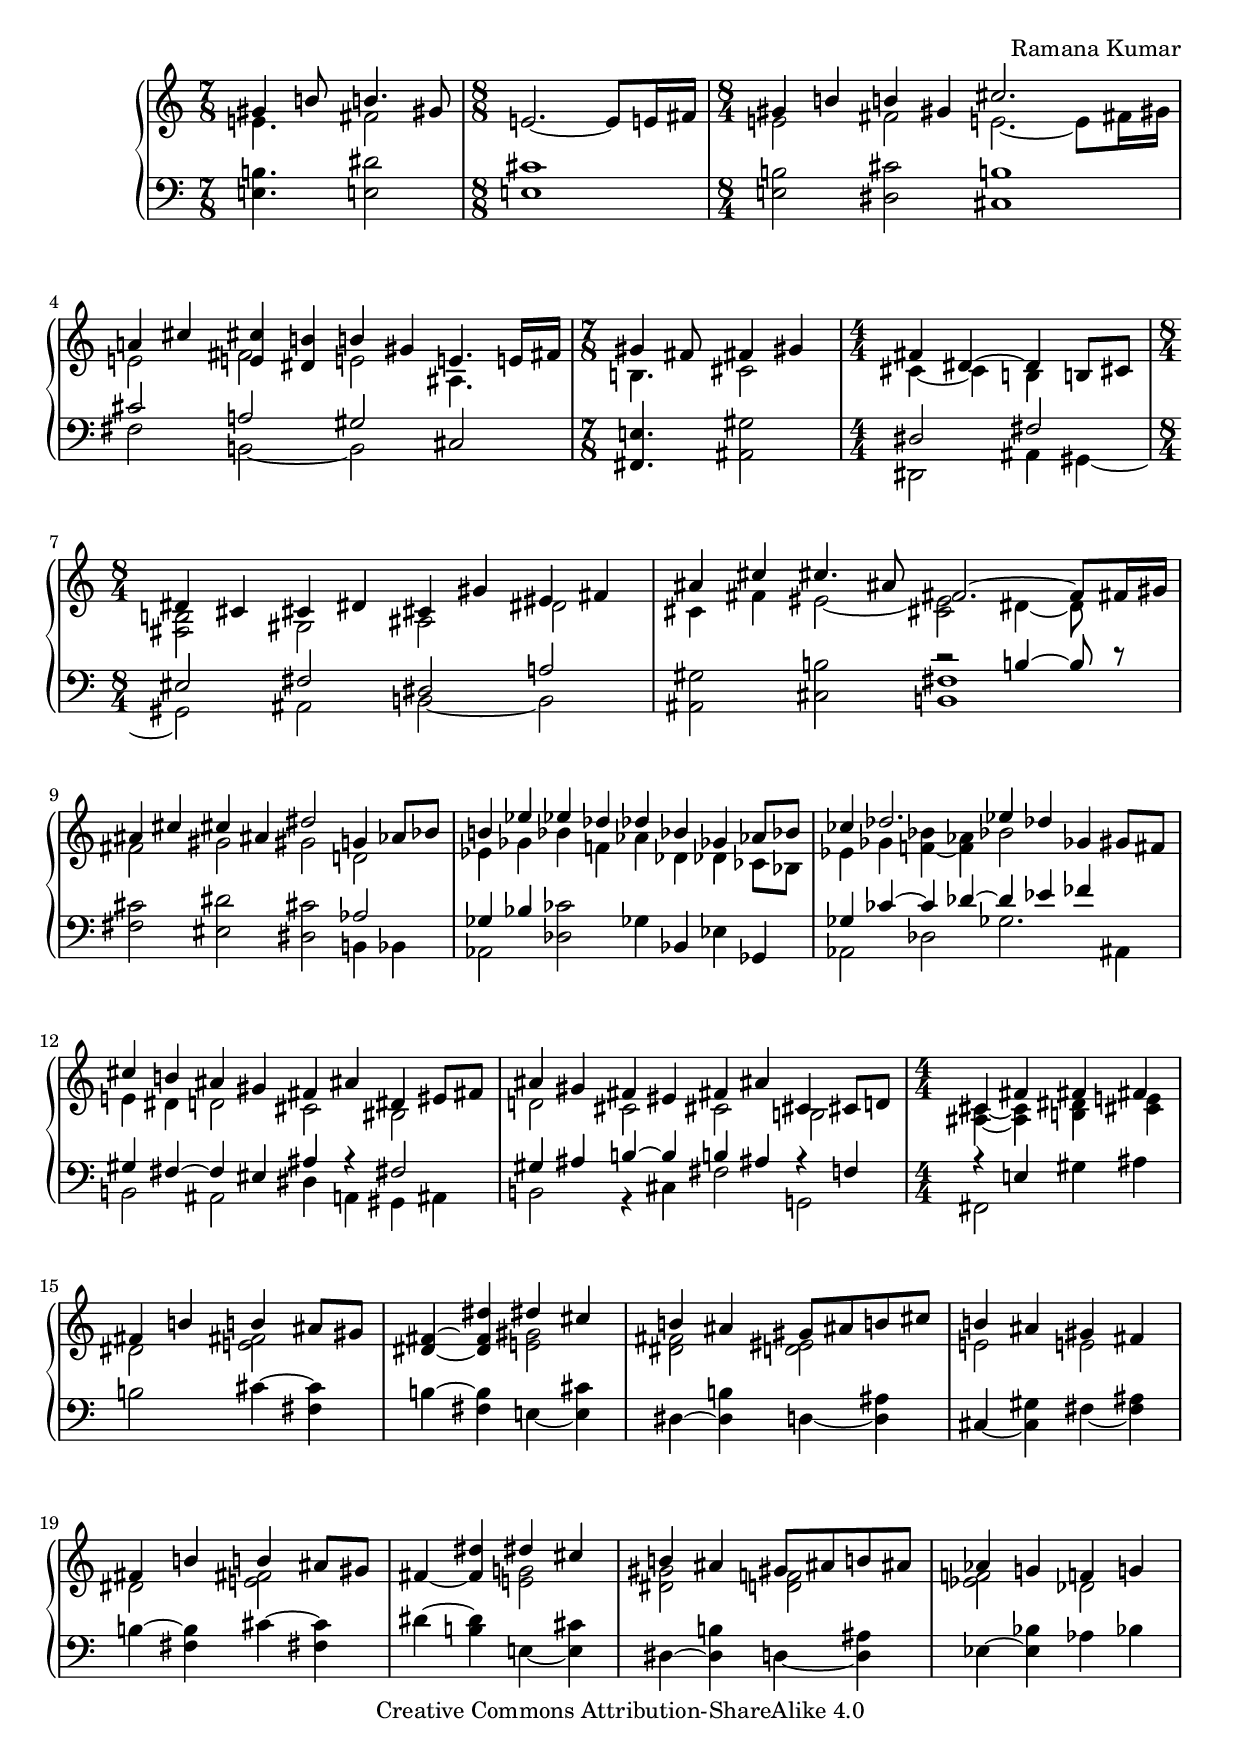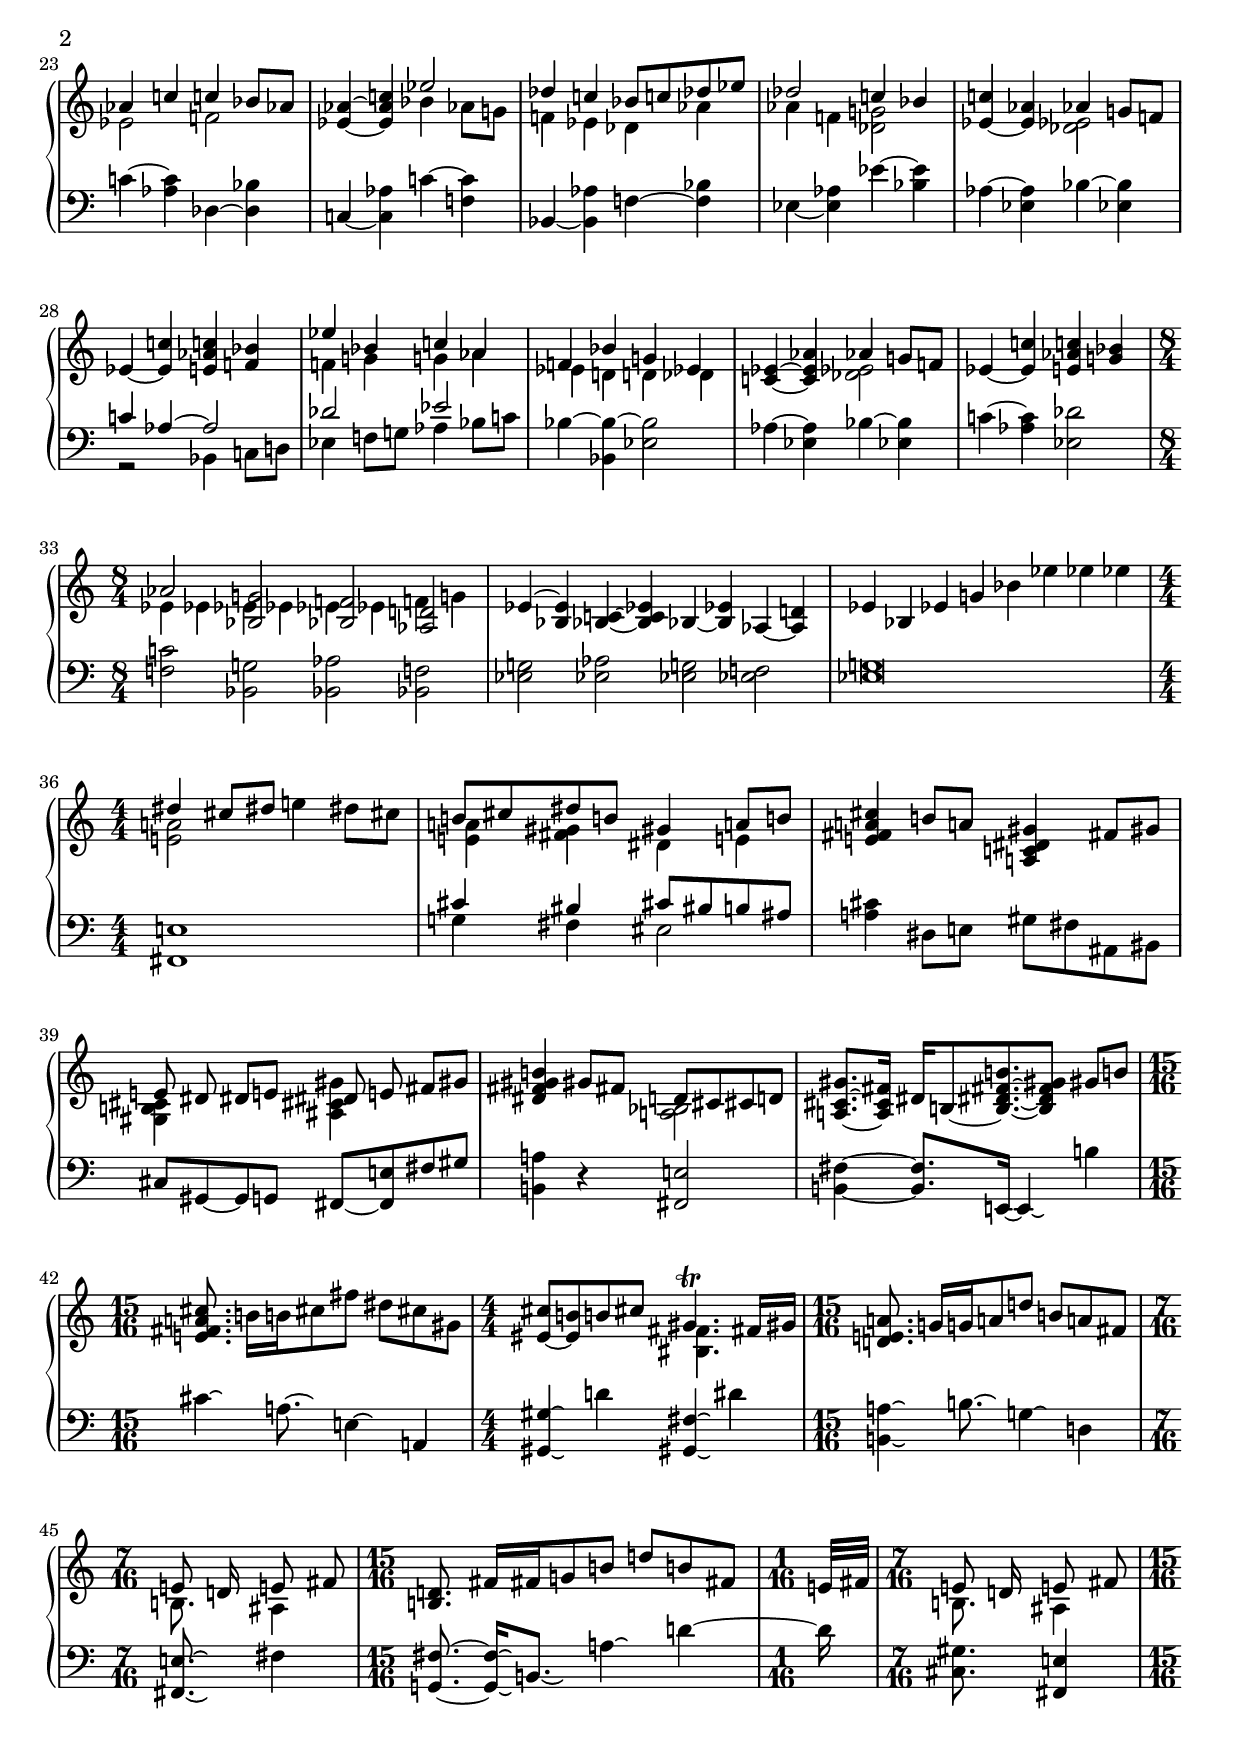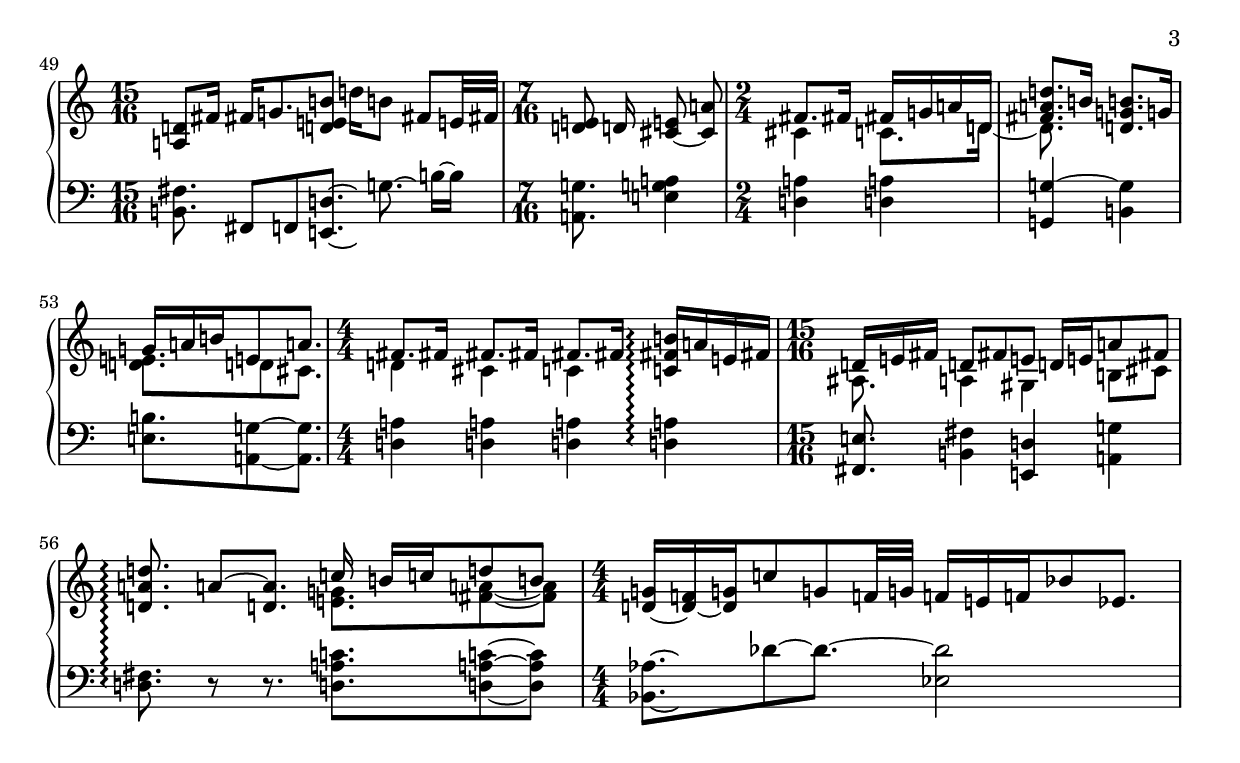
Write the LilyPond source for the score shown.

\version "2.18.0"

\header {
% title = "tbd"
  composer = "Ramana Kumar"
  date = "2015"
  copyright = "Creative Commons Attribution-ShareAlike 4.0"
% dedication = "tbd"
}

#(ly:set-option 'point-and-click #f)

\score {
  \new PianoStaff <<
    \new Staff {
      \accidentalStyle PianoStaff.dodecaphonic
      \override PianoStaff.TimeSignature.style = #'numbered
      \set PianoStaff.connectArpeggios = ##t

      \clef treble

      \time 7/8
      << { gis'4 b'8 b'4. gis'8 }
      \\ { e'4. fis'2 } >>
      |

      \time 8/8
      e'2. ~ e'8 e'16 fis'
      |

      \time 8/4
      << { gis'4 b' b' gis' cis''2. s8 }
      \\ { e'2 fis' e'2. ~ e'8 fis'16 gis' } >>
      |

      << { a'4 cis'' < e' cis''> < dis' b'> b' gis' e'4. e'16 fis' }
      \\ { e'2 fis' e' ais4. s8 } >>
      |

      \time 7/8
      << { gis'4 fis'8 fis'4 gis' }
      \\ { b4. cis'2 } >>
      |

      \time 4/4
      << { fis'4 dis'4 ~ dis' b8 cis' }
      \\ { cis'4 ~ cis' b s } >>
      | 

      \time 8/4
      << { dis'4 cis' cis' dis' cis' gis' eis' fis' }
      \\ { < fis b>2 gis ais dis' } >>
      |

      << { ais'4 cis'' cis''4. ais'8 fis'2. ~ fis'8 fis'16 gis' }
      \\ { cis'4 fis' eis'2 ~ < cis' eis'> dis'4 ~ dis'8 } >>
      |

      << { ais'4 cis'' cis'' ais' dis''2 g'4 aes'8 bes' }
      \\ { fis'2 gis' gis' d' } >>
      |

      << { b'4 ees'' ees'' des'' des'' bes' ges' aes'8 bes' }
      \\ { ees'4 ges' bes' f' aes' des' des' ces'8 bes } >>
      |

      << { ces''4 des''2. ees''4 des'' ges' gis'8 fis' }
      \\ { ees'4 ges' < f' bes'> ~ < f' aes'> bes'2 s } >>
      |

      << { cis''4 b' ais' gis' fis' ais' dis' eis'8 fis' }
      \\ { e'4 dis' d'2 cis' bis } >>
      |

      << { ais'4 gis' fis' eis' fis' ais' cis' cis'8 d' }
      \\ { d'2 cis' cis' b } >>
      |

      \time 4/4
      << { cis'4 fis' fis' fis' }
      \\ { < ais cis'>4 ~ < ais cis'> < b dis'> < cis' e'> } >>
      |

      << { fis'4 b' b' ais'8 gis' }
      \\ { dis'2 < e' fis'> } >>
      |

      < dis' fis'>4 ~ < dis' fis' dis''> << { dis'' cis'' } \\  < e' gis'>2 >>
      |

      << { b'4 ais' gis'8 ais' b' cis'' }
      \\ { < dis' fis'>2 < d' eis'> } >>
      |

      << { b'4 ais' gis' fis' }
      \\ {e'2 e' } >>
      |

      << { fis'4 b' b' ais'8 gis' }
      \\ { dis'2 < e' fis'> } >>
      |

      fis'4 ~ < fis' dis''> << { dis'' cis'' } \\  < e' g'>2 >>
      |

      << { b'4 ais' gis'8 ais' b' ais' }
      \\ { < dis' gis'>2 < d' f'> } >>
      |

      << { aes'4 g' f' g' }
      \\ { < ees' f'>2 des' } >>
      |

      << { aes'4 c'' c'' bes'8 aes' }
      \\ { ees'2 f' } >>
      |

      < ees' aes'>4 ~ < ees' aes' c''>
      << { ees''2 } \\ { bes'4 aes'8 g' } >>
      |

      << { des''4 c'' bes'8 c'' des'' ees'' }
      \\ { f'4 ees' des' aes' } >>
      |

      << { des''2 c''4 bes' }
      \\ { aes'4 f' < des' g'>2 } >>
      |

      < ees' c''>4 ~ < ees' aes'> << { aes' g'8 f' } \\ < des' ees'>2 >>
      |

      ees'4 ~ < ees' c''> < e' aes' c''> < f' bes'>
      |

      << { ees''4 bes' c'' aes' }
      \\ { f' g' g' aes' } >>
      |

      << { f' bes' g' ees' }
      \\ { ees' d' d' des' } >>
      |

      < c' ees'>4 ~ < c' ees' aes'> << { aes' g'8 f' } \\ < des' ees'>2 >>
      |

      ees'4 ~ < ees' c''> < e' aes' c''> < g' bes'>
      |

      \time 8/4
      << { aes'2 < bes g'> < bes f'> < aes d'> }
      \\ { ees'4 ees' ees' ees' ees' ees' f' g' } >>
      |

      ees'4 ~ < ees' bes> < bes c'> ~ < bes c' ees'>
      bes4 ~ < bes ees'> aes ~ < aes d'>
      |

      ees'4 bes ees' g' bes' ees'' ees'' ees''
      |

      \time 4/4
      << { dis''4 cis''8 dis'' } \\ < e' a'>2 >> e''4 dis''8 cis''
      |

      << { b'8 cis'' dis'' b' gis'4 a'8 b' }
      \\ { < e' a'>4 < fis' gis'> dis' e' } >>
      |

      < e' fis' a' cis''>4 b'8 a' < a c' dis' gis'>4 fis'8 gis'
      |

      << { e'8 dis' } \\ { < gis b cis'>4} >> dis'8 e'
      << { dis'8 e' } \\ { < ais cis' gis'>4 } >> fis'8 gis'
      |

      < dis' fis' gis' b'>4 gis'8 fis'
      << { d'8 cis' cis' d' }
      \\ { < a bes>2 } >>
      |

      < a cis' gis'>8. ~ < a cis' fis'>16 dis' b8 ~
      < b dis' fis' b'>8. ~ < b dis' fis' gis'>8 gis' b'
      |

      \time 15/16
      < e' fis' a' cis''>8. b'16 b' cis''8
      fis'' dis'' cis'' gis'8
      |

      \time 4/4
      < eis' cis''>8 ~ < eis' b'> b' cis''8 << gis'4.\trill \\ < bis fis'>4. >> fis'16 gis'
      |

      \time 15/16
      < d' e' a'>8. g'16 g' a'8
      d'' b' a' fis'
      |

      \time 7/16
      << { e'8 d'16 e'8 fis'}
      \\ { b8. ais4 } >>

      \time 15/16
      < b d'>8. fis'16 fis' g'8

      b'8 d'' b' fis'

      \time 1/16
      e'32 fis'
      \time 7/16
      << { e'8 d'16 e'8 fis' } \\ { b8. ais4 } >>

      \time 15/16
      < a d'>8 fis'16 fis' g'8.
      < d' e' b'>8 d''16 b'8 fis'8
      e'32 fis'
      \time 7/16

      < e' d'>8 d'16 < cis' e'>8 ~ < cis' a'>
      \time 2/4
      << { fis'8. fis'16 fis' g' a' d' } \\ { cis'4 c'8. d'16 ~ } >>

      << { < fis' a' d''>8. b'16 } \\ { d'8. s16 } >> < d' g' b'>8. g'16
      << { g' a' b' e'8 a'8. }
      \\ { < d' e'>8. d'8 cis'8. } >>
      |

      \time 4/4
      << { fis'8. fis'16 fis'8. fis'16 fis'8. fis'16 }
      \\ { d'4 cis' c' } >>
      < c' fis' b'>16\arpeggio a' e' fis'

      \time 15/16
      << { d'16 e'  fis' d'8 fis' e' d'16 e' a'8 fis' }
      \\ { ais8. a4 gis4 b8 cis' } >>
      |

      < d' a' d''>8.\arpeggio a'8 ~ < a' d'>8.
      << { c''16 b' c'' d''8 b'8 }
      \\ { < e' g'>8. < fis' a'>8 ~ < fis' a'>8 } >>

      \time 4/4
      < d' g'>16 ~ < d' f'> ~ < d' g'> c''8 g'8 f'32 g' f'16 e' f' bes'8 ees'8.

    }
    \new Staff {
      \clef bass

      < e b>4. < e dis'>2
      |

      < e cis'>1
      |

      < e b>2 < dis cis'> < cis b>1
      |

      << { cis'2 a gis }
      \\ { fis b, ~ b, } >> cis
      |

      < fis, e>4. < ais, gis>2
      |

      << { dis2 fis }
      \\ { dis,2 ais,4 gis, ~ } >>
      |

      << { eis2 fis dis a }
      \\ { gis, ais, b, ~ b, } >>
      |

      < ais, gis>2 < cis b> << { r2 b4 ~ b8 r } \\ < b, fis>1 >>
      |

      < fis cis'>2 < eis dis'> < dis cis'> << aes2 \\ { b,4 bes, } >>
      |

      << { ges4 bes } \\ aes,2 >> < des ces'>2 ges4 bes, ees ges,
      |
 
      << { ges4 ces' ~ ces' des' ~ des' ees' fes' s }
      \\ { aes,2 des ges2. ais,4 } >>
      |

      << { gis4 fis ~ fis eis ais r fis2 }
      \\ { b,2 ais, dis4 a, gis, ais, } >>
      |

      << { gis4 ais b ~ b b ais r f }
      \\ { b,2 r4 cis fis2 g, } >>
      |

      << { r4 e } \\ { fis,2 } >> gis4 ais
      |

      b2 cis'4 ~ < cis' fis>
      |

      b4 ~ < fis b > e ~ < e cis'>
      |

      dis4 ~ < dis b> d ~ < d ais>
      |

      cis ~ < cis gis> fis ~ < fis ais>
      |

      b4 ~ < fis b> cis' ~ < cis' fis>
      |

      dis'4 ~ < b dis'> e ~ < e cis'>
      |

      dis4 ~ < dis b> d ~ < d ais>
      |

      ees4 ~ < ees bes> aes bes
      |

      c'4 ~ < c' aes> des ~ < des bes>
      |

      c4 ~ < c aes> c' ~ < c' f>
      |

      bes, ~ < bes, aes> f ~ < f bes>
      |

      ees4 ~ < ees aes> ees' ~ < ees' bes>
      |

      aes4 ~ < aes ees> bes ~ < bes ees>
      |

      << { c'4 aes ~ aes2 }
      \\ { r2 bes,4 c8 d } >>
      |

      << { des'2 ees' }
      \\ { ees4 f8 g aes4 bes8 c' } >>
      |

      bes4 ~ < bes, bes> ~ < bes ees>2
      |

      aes4 ~ < aes ees> bes ~ < bes ees>
      |

      c'4 ~ < c' aes> < ees des'>2
      |

      < f c'>2 < bes, g> < bes, aes>2 < bes, f>
      |

      < ees g>2 < ees aes> < ees g>2 < ees f>
      |

      < ees g>\breve
      |

      < fis, e>1
      |

      << { cis'4 bis cis'8 bis b ais }
      \\ { g4 fis eis2 } >>
      |

      < a cis'>4 dis8 e gis8 fis ais,8 bis,
      |

      cis8 gis, ~ gis, g, fis, ~ < fis, e> fis gis
      |

      < b, a>4 r < fis, e>2
      |

      < b, fis>4 ~ < b, fis>8. e,16 ~ e,4\laissezVibrer b
      |

      cis'4\laissezVibrer a8.\laissezVibrer e4\laissezVibrer a,
      |

      < gis, gis>4\laissezVibrer d' < gis, fis>4\laissezVibrer dis'
      |

      < b, a>4\laissezVibrer b8.\laissezVibrer g4\laissezVibrer d
      |

      < fis, e>8.\laissezVibrer fis4 < g, fis>8. ~ < g, fis>16\laissezVibrer b,8.\laissezVibrer

      a4\laissezVibrer d'4 ~ d'16 < cis gis>8. < fis, e>4

      < b, fis>8. fis,8 f,8
      < e, d>8.\laissezVibrer g\laissezVibrer b16 ~ b16 < a, g>8. < e g a>4 < d a> < d a>

      < g, g>4 ~ < b, g> < e b>8. < a, g>8 ~ < a, g>8.
      |

      < d a>4 < d a>  < d a> < d a>\arpeggio
      |

      < fis, e>8. < b, fis>4 < e, d> < a, g>
      |

      < d fis>8.\arpeggio r8 r8. < d a c'>8. < d a c'>8 ~ < d a c'>8
      |

      < bes, aes>8.\laissezVibrer des'8 ~ des'8. ~ < ees des'>2

    }
  >>
}
